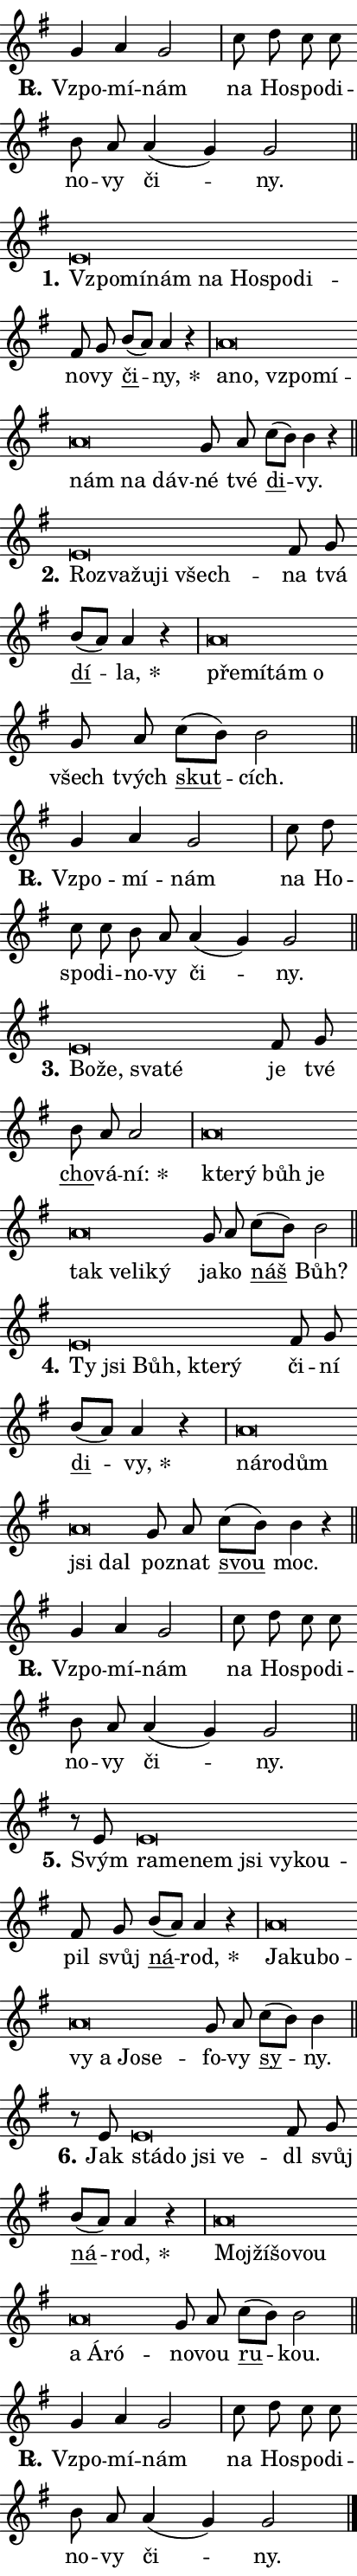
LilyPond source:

\version "2.22.1"
\header { tagline = "" }
\paper {
  indent = 0\cm
  top-margin = 0\cm
  right-margin = 0\cm
  bottom-margin = 0\cm
  left-margin = 0\cm
  paper-width = 7\cm
  page-breaking = #ly:one-page-breaking
  system-system-spacing.basic-distance = #11
  score-system-spacing.basic-distance = #11
  ragged-last = ##f
}


%% Author: Thomas Morley
%% https://lists.gnu.org/archive/html/lilypond-user/2020-05/msg00002.html
#(define (line-position grob)
"Returns position of @var[grob} in current system:
   @code{'start}, if at first time-step
   @code{'end}, if at last time-step
   @code{'middle} otherwise
"
  (let* ((col (ly:item-get-column grob))
         (ln (ly:grob-object col 'left-neighbor))
         (rn (ly:grob-object col 'right-neighbor))
         (col-to-check-left (if (ly:grob? ln) ln col))
         (col-to-check-right (if (ly:grob? rn) rn col))
         (break-dir-left
           (and
             (ly:grob-property col-to-check-left 'non-musical #f)
             (ly:item-break-dir col-to-check-left)))
         (break-dir-right
           (and
             (ly:grob-property col-to-check-right 'non-musical #f)
             (ly:item-break-dir col-to-check-right))))
        (cond ((eqv? 1 break-dir-left) 'start)
              ((eqv? -1 break-dir-right) 'end)
              (else 'middle))))

#(define (tranparent-at-line-position vctor)
  (lambda (grob)
  "Relying on @code{line-position} select the relevant enry from @var{vctor}.
Used to determine transparency,"
    (case (line-position grob)
      ((end) (not (vector-ref vctor 0)))
      ((middle) (not (vector-ref vctor 1)))
      ((start) (not (vector-ref vctor 2))))))

noteHeadBreakVisibility =
#(define-music-function (break-visibility)(vector?)
"Makes @code{NoteHead}s transparent relying on @var{break-visibility}"
#{
  \override NoteHead.transparent =
    #(tranparent-at-line-position break-visibility)
#})

#(define delete-ledgers-for-transparent-note-heads
  (lambda (grob)
    "Reads whether a @code{NoteHead} is transparent.
If so this @code{NoteHead} is removed from @code{'note-heads} from
@var{grob}, which is supposed to be @code{LedgerLineSpanner}.
As a result ledgers are not printed for this @code{NoteHead}"
    (let* ((nhds-array (ly:grob-object grob 'note-heads))
           (nhds-list
             (if (ly:grob-array? nhds-array)
                 (ly:grob-array->list nhds-array)
                 '()))
           ;; Relies on the transparent-property being done before
           ;; Staff.LedgerLineSpanner.after-line-breaking is executed.
           ;; This is fragile ...
           (to-keep
             (remove
               (lambda (nhd)
                 (ly:grob-property nhd 'transparent #f))
               nhds-list)))
      ;; TODO find a better method to iterate over grob-arrays, similiar
      ;; to filter/remove etc for lists
      ;; For now rebuilt from scratch
      (set! (ly:grob-object grob 'note-heads)  '())
      (for-each
        (lambda (nhd)
          (ly:pointer-group-interface::add-grob grob 'note-heads nhd))
        to-keep))))

hideNotes = {
  \noteHeadBreakVisibility #begin-of-line-visible
}
unHideNotes = {
  \noteHeadBreakVisibility #all-visible
}

% work-around for resetting accidentals
% https://lilypond.org/doc/v2.23/Documentation/notation/displaying-rhythms#unmetered-music
cadenzaMeasure = {
  \cadenzaOff
  \partial 1024 s1024
  \cadenzaOn
}

#(define-markup-command (accent layout props text) (markup?)
  "Underline accented syllable"
  (interpret-markup layout props
    #{\markup \override #'(offset . 4.3) \underline { #text }#}))

responsum = \markup \concat {
  "R" \hspace #-1.05 \path #0.1 #'((moveto 0 0.07) (lineto 0.9 0.8)) \hspace #0.05 "."
}

\layout {
    \context {
        \Staff
        \remove "Time_signature_engraver"
        \override LedgerLineSpanner.after-line-breaking = #delete-ledgers-for-transparent-note-heads
    }
    \context {
        \Voice {
            \override NoteHead.output-attributes = #'((class . "notehead"))
            \override Hairpin.height = #0.55
        }
    }
    \context {
        \Lyrics {
            \override StanzaNumber.output-attributes = #'((class . "stanzanumber"))
            \override LyricSpace.minimum-distance = #0.9
            \override LyricText.font-name = #"TeX Gyre Schola"
            \override LyricText.font-size = 1
            \override StanzaNumber.font-name = #"TeX Gyre Schola Bold"
            \override StanzaNumber.font-size = 1
        }
    }
}

% magnetic-lyrics.ily
%
%   written by
%     Jean Abou Samra <jean@abou-samra.fr>
%     Werner Lemberg <wl@gnu.org>
%
%   adapted by
%     Jiri Hon <jiri.hon@gmail.com>
%
% Version 2022-Apr-15

% https://www.mail-archive.com/lilypond-user@gnu.org/msg149350.html

#(define (Left_hyphen_pointer_engraver context)
   "Collect syllable-hyphen-syllable occurrences in lyrics and store
them in properties.  This engraver only looks to the left.  For
example, if the lyrics input is @code{foo -- bar}, it does the
following.

@itemize @bullet
@item
Set the @code{text} property of the @code{LyricHyphen} grob between
@q{foo} and @q{bar} to @code{foo}.

@item
Set the @code{left-hyphen} property of the @code{LyricText} grob with
text @q{foo} to the @code{LyricHyphen} grob between @q{foo} and
@q{bar}.
@end itemize

Use this auxiliary engraver in combination with the
@code{lyric-@/text::@/apply-@/magnetic-@/offset!} hook."
   (let ((hyphen #f)
         (text #f))
     (make-engraver
      (acknowledgers
       ((lyric-syllable-interface engraver grob source-engraver)
        (set! text grob)))
      (end-acknowledgers
       ((lyric-hyphen-interface engraver grob source-engraver)
        ;(when (not (grob::has-interface grob 'lyric-space-interface))
          (set! hyphen grob)));)
      ((stop-translation-timestep engraver)
       (when (and text hyphen)
         (ly:grob-set-object! text 'left-hyphen hyphen))
       (set! text #f)
       (set! hyphen #f)))))

#(define (lyric-text::apply-magnetic-offset! grob)
   "If the space between two syllables is less than the value in
property @code{LyricText@/.details@/.squash-threshold}, move the right
syllable to the left so that it gets concatenated with the left
syllable.

Use this function as a hook for
@code{LyricText@/.after-@/line-@/breaking} if the
@code{Left_@/hyphen_@/pointer_@/engraver} is active."
   (let ((hyphen (ly:grob-object grob 'left-hyphen #f)))
     (when hyphen
       (let ((left-text (ly:spanner-bound hyphen LEFT)))
         (when (grob::has-interface left-text 'lyric-syllable-interface)
           (let* ((common (ly:grob-common-refpoint grob left-text X))
                  (this-x-ext (ly:grob-extent grob common X))
                  (left-x-ext
                   (begin
                     ;; Trigger magnetism for left-text.
                     (ly:grob-property left-text 'after-line-breaking)
                     (ly:grob-extent left-text common X)))
                  ;; `delta` is the gap width between two syllables.
                  (delta (- (interval-start this-x-ext)
                            (interval-end left-x-ext)))
                  (details (ly:grob-property grob 'details))
                  (threshold (assoc-get 'squash-threshold details 0.2)))
             (when (< delta threshold)
               (let* (;; We have to manipulate the input text so that
                      ;; ligatures crossing syllable boundaries are not
                      ;; disabled.  For languages based on the Latin
                      ;; script this is essentially a beautification.
                      ;; However, for non-Western scripts it can be a
                      ;; necessity.
                      (lt (ly:grob-property left-text 'text))
                      (rt (ly:grob-property grob 'text))
                      (is-space (grob::has-interface hyphen 'lyric-space-interface))
                      (space (if is-space " " ""))
                      (space-markup (grob-interpret-markup grob " "))
                      (space-size (interval-length (ly:stencil-extent space-markup X)))
                      (extra-delta (if is-space space-size 0))
                      ;; Append new syllable.
                      (ltrt-space (if (and (string? lt) (string? rt))
                                (string-append lt space rt)
                                (make-concat-markup (list lt space rt))))
                      ;; Right-align `ltrt` to the right side.
                      (ltrt-space-markup (grob-interpret-markup
                               grob
                               (make-translate-markup
                                (cons (interval-length this-x-ext) 0)
                                (make-right-align-markup ltrt-space)))))
                 (begin
                   ;; Don't print `left-text`.
                   (ly:grob-set-property! left-text 'stencil #f)
                   ;; Set text and stencil (which holds all collected
                   ;; syllables so far) and shift it to the left.
                   (ly:grob-set-property! grob 'text ltrt-space)
                   (ly:grob-set-property! grob 'stencil ltrt-space-markup)
                   (ly:grob-translate-axis! grob (- (- delta extra-delta)) X))))))))))


#(define (lyric-hyphen::displace-bounds-first grob)
   ;; Make very sure this callback isn't triggered too early.
   (let ((left (ly:spanner-bound grob LEFT))
         (right (ly:spanner-bound grob RIGHT)))
     (ly:grob-property left 'after-line-breaking)
     (ly:grob-property right 'after-line-breaking)
     (ly:lyric-hyphen::print grob)))

squashThreshold = #0.4

\layout {
  \context {
    \Lyrics
    \consists #Left_hyphen_pointer_engraver
    \override LyricText.after-line-breaking =
      #lyric-text::apply-magnetic-offset!
    \override LyricHyphen.stencil = #lyric-hyphen::displace-bounds-first
    \override LyricText.details.squash-threshold = \squashThreshold
    \override LyricHyphen.minimum-distance = 0
    \override LyricHyphen.minimum-length = \squashThreshold
  }
}

squash = \override LyricText.details.squash-threshold = 9999
unSquash = \override LyricText.details.squash-threshold = \squashThreshold

left = \override LyricText.self-alignment-X = #LEFT
unLeft = \revert LyricText.self-alignment-X

starOffset = #(lambda (grob) 
                (let ((x_offset (ly:self-alignment-interface::aligned-on-x-parent grob)))
                  (if (= x_offset 0) 0 (+ x_offset 1.2))))

star = #(define-music-function (syllable)(string?)
"Append star separator at the end of a syllable"
#{
  \once \override LyricText.X-offset = #starOffset
  \lyricmode { \markup {
    #syllable
    \override #'((font-name . "TeX Gyre Schola Bold")) \hspace #0.2 \lower #0.65 \larger "*"
  } }
#})

starAccent = #(define-music-function (syllable)(string?)
"Append star separator at the end of a syllable and make accent"
#{
  \once \override LyricText.X-offset = #starOffset
  \lyricmode { \markup {
    \accent #syllable
    \override #'((font-name . "TeX Gyre Schola Bold")) \hspace #0.2 \lower #0.65 \larger "*"
  } }
#})

breath = #(define-music-function (syllable)(string?)
"Append breathing indicator at the end of a syllable"
#{
  \lyricmode { \markup { #syllable "+" } }
#})

optionalBreath = #(define-music-function (syllable)(string?)
"Append optional breathing indicator at the end of a syllable"
#{
  \lyricmode { \markup { #syllable "(+)" } }
#})


\score {
    <<
        \new Voice = "melody" { \cadenzaOn \key g \major \relative { g'4 a g2 \cadenzaMeasure \bar "|" c8 d \bar "" c c \bar "" b a \bar "" a4( g) g2 \cadenzaMeasure \bar "||" \break }
\relative { e'\breve*1/16 \hideNotes \breve*1/16 \bar "" \breve*1/16 \bar "" \breve*1/16 \bar "" \breve*1/16 \bar "" \breve*1/16 \breve*1/16 \bar "" \unHideNotes fis8 g \bar "" b[( a)] a4 r \cadenzaMeasure \bar "|" a\breve*1/16 \hideNotes \breve*1/16 \bar "" \breve*1/16 \bar "" \breve*1/16 \bar "" \breve*1/16 \bar "" \breve*1/16 \breve*1/16 \bar "" \unHideNotes g8 a \bar "" c[( b)] b4 r \cadenzaMeasure \bar "||" \break }
\relative { e'\breve*1/16 \hideNotes \breve*1/16 \bar "" \breve*1/16 \bar "" \breve*1/16 \breve*1/16 \bar "" \unHideNotes fis8 g \bar "" b[( a)] a4 r \cadenzaMeasure \bar "|" a\breve*1/16 \hideNotes \breve*1/16 \bar "" \breve*1/16 \breve*1/16 \bar "" \unHideNotes g8 a \bar "" c[( b)] b2 \cadenzaMeasure \bar "||" \break }
\relative { g'4 a g2 \cadenzaMeasure \bar "|" c8 d \bar "" c c \bar "" b a \bar "" a4( g) g2 \cadenzaMeasure \bar "||" \break }
\relative { e'\breve*1/16 \hideNotes \breve*1/16 \bar "" \breve*1/16 \breve*1/16 \bar "" \unHideNotes fis8 g \bar "" b a a2 \cadenzaMeasure \bar "|" a\breve*1/16 \hideNotes \breve*1/16 \bar "" \breve*1/16 \bar "" \breve*1/16 \bar "" \breve*1/16 \bar "" \breve*1/16 \bar "" \breve*1/16 \breve*1/16 \bar "" \unHideNotes g8 a \bar "" c[( b)] b2 \cadenzaMeasure \bar "||" \break }
\relative { e'\breve*1/16 \hideNotes \breve*1/16 \bar "" \breve*1/16 \bar "" \breve*1/16 \breve*1/16 \bar "" \unHideNotes fis8 g \bar "" b[( a)] a4 r \cadenzaMeasure \bar "|" a\breve*1/16 \hideNotes \breve*1/16 \bar "" \breve*1/16 \bar "" \breve*1/16 \breve*1/16 \bar "" \unHideNotes g8 a \bar "" c[( b)] b4 r \cadenzaMeasure \bar "||" \break }
\relative { g'4 a g2 \cadenzaMeasure \bar "|" c8 d \bar "" c c \bar "" b a \bar "" a4( g) g2 \cadenzaMeasure \bar "||" \break }
\relative { r8 e'8 e\breve*1/16 \hideNotes \breve*1/16 \bar "" \breve*1/16 \bar "" \breve*1/16 \bar "" \breve*1/16 \breve*1/16 \bar "" \unHideNotes fis8 g \bar "" b[( a)] a4 r \cadenzaMeasure \bar "|" a\breve*1/16 \hideNotes \breve*1/16 \bar "" \breve*1/16 \bar "" \breve*1/16 \bar "" \breve*1/16 \bar "" \breve*1/16 \breve*1/16 \bar "" \unHideNotes g8 a \bar "" c[( b)] b4 \cadenzaMeasure \bar "||" \break }
\relative { r8 e'8 e\breve*1/16 \hideNotes \breve*1/16 \bar "" \breve*1/16 \breve*1/16 \bar "" \unHideNotes fis8 g \bar "" b[( a)] a4 r \cadenzaMeasure \bar "|" a\breve*1/16 \hideNotes \breve*1/16 \bar "" \breve*1/16 \bar "" \breve*1/16 \bar "" \breve*1/16 \bar "" \breve*1/16 \breve*1/16 \bar "" \unHideNotes g8 a \bar "" c[( b)] b2 \cadenzaMeasure \bar "||" \break }
\relative { g'4 a g2 \cadenzaMeasure \bar "|" c8 d \bar "" c c \bar "" b a \bar "" a4( g) g2 \cadenzaMeasure \bar "||" \break } \bar "|." }
        \new Lyrics \lyricsto "melody" { \lyricmode { \set stanza = \responsum
Vzpo -- mí -- nám na Ho -- spo -- di -- no -- vy či -- ny.
\set stanza = "1."
\left Vzpo -- \squash mí -- nám na Ho -- spo -- di -- \unLeft \unSquash no -- vy \markup \accent či -- \star ny, \left a -- \squash no, vzpo -- mí -- nám na dáv -- \unLeft \unSquash né tvé \markup \accent di -- vy.
\set stanza = "2."
\left Roz -- \squash va -- žu -- ji všech -- \unLeft \unSquash na tvá \markup \accent dí -- \star la, \left pře -- \squash mí -- tám o \unLeft \unSquash všech tvých \markup \accent skut -- cích.
\set stanza = \responsum
Vzpo -- mí -- nám na Ho -- spo -- di -- no -- vy či -- ny.
\set stanza = "3."
\left Bo -- \squash že, sva -- té \unLeft \unSquash je tvé \markup \accent cho -- vá -- \star ní: \left kte -- \squash rý bůh je tak ve -- li -- ký \unLeft \unSquash ja -- ko \markup \accent náš Bůh?
\set stanza = "4."
\left Ty \squash jsi Bůh, kte -- rý \unLeft \unSquash či -- ní \markup \accent di -- \star vy, \left ná -- \squash ro -- dům jsi dal \unLeft \unSquash po -- znat \markup \accent svou moc.
\set stanza = \responsum
Vzpo -- mí -- nám na Ho -- spo -- di -- no -- vy či -- ny.
\set stanza = "5."
Svým \left ra -- \squash me -- nem jsi vy -- kou -- \unLeft \unSquash pil svůj \markup \accent ná -- \star rod, \left Ja -- \squash ku -- bo -- vy a Jo -- se -- \unLeft \unSquash fo -- vy \markup \accent sy -- ny.
\set stanza = "6."
Jak \left stá -- \squash do jsi ve -- \unLeft \unSquash dl svůj \markup \accent ná -- \star rod, \left Moj -- \squash ží -- šo -- vou a Á -- ró -- \unLeft \unSquash no -- vou \markup \accent ru -- kou.
\set stanza = \responsum
Vzpo -- mí -- nám na Ho -- spo -- di -- no -- vy či -- ny. } }
    >>
    \layout {}
}
